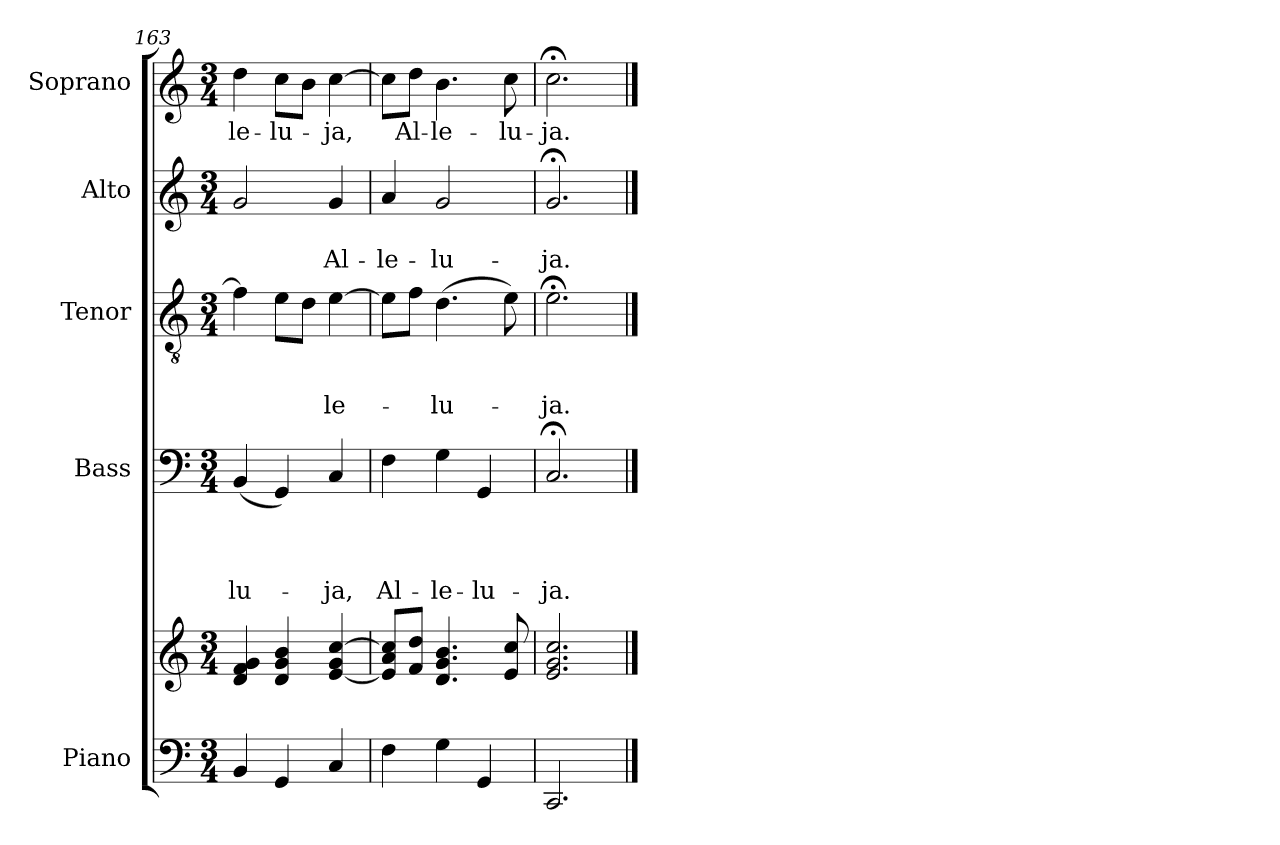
**kern	**kern	**kern	**text	**text	**text	**text	**kern	**text	**text	**text	**kern	**text	**text	**kern	**text
*part5	*part5	*part4	*part4	*part4	*part4	*part4	*part3	*part3	*part3	*part3	*part2	*part2	*part2	*part1	*part1
*staff6	*staff5	*staff4	*staff4	*staff4	*staff4	*staff4	*staff3	*staff3	*staff3	*staff3	*staff2	*staff2	*staff2	*staff1	*staff1
*I"Piano	*	*I"Bass	*	*	*	*	*I"Tenor	*	*	*	*I"Alto	*	*	*I"Soprano	*
*I'Pno	*	*	*	*	*	*	*	*	*	*	*	*	*	*	*
*clefF4	*clefG2	*clefF4	*	*	*	*	*clefGv2	*	*	*	*clefG2	*	*	*clefG2	*
*k[]	*k[]	*k[]	*	*	*	*	*k[]	*	*	*	*k[]	*	*	*k[]	*
*C:	*C:	*C:	*	*	*	*	*C:	*	*	*	*C:	*	*	*C:	*
*M3/4	*M3/4	*M3/4	*	*	*	*	*M3/4	*	*	*	*M3/4	*	*	*M3/4	*
=163	=163	=163	=163	=163	=163	=163	=163	=163	=163	=163	=163	=163	=163	=163	=163
4BB/	4d/ 4f/ 4g/	(4BB/	.	.	.	-lu-	4f\]	.	.	.	2g/	.	.	4dd\	-le-
4GG/	4d/ 4g/ 4b/	4GG/)	.	.	.	.	8e\L	.	.	.	.	.	.	8cc\L	-lu-
.	.	.	.	.	.	.	8d\J	.	.	.	.	.	.	8b\J	.
4C/	[4e/ 4g/ [4cc/	4C/	.	.	.	-ja,	[4e\	.	.	-le-	4g/	.	Al-	[4cc\	-ja,
=164	=164	=164	=164	=164	=164	=164	=164	=164	=164	=164	=164	=164	=164	=164	=164
4F\	8e/] 8a/ 8cc/]L	4F\	.	.	.	Al-	8e\L]	.	.	.	4a/	.	-le-	8cc\L]	.
.	8f/ 8dd/J	.	.	.	.	.	8f\J	.	.	.	.	.	.	8dd\J	Al-
4G\	4.d/ 4.g/ 4.b/	4G\	.	.	.	-le-	(4.d\	.	.	-lu-	2g/	.	-lu-	4.b\	-le-
4GG/	.	4GG/	.	.	.	-lu-	.	.	.	.	.	.	.	.	.
.	8e/ 8cc/	.	.	.	.	.	8e\)	.	.	.	.	.	.	8cc\	-lu-
=165	=165	=165	=165	=165	=165	=165	=165	=165	=165	=165	=165	=165	=165	=165	=165
2.CC/	2.e/ 2.g/ 2.cc/	2.C;</	.	.	.	-ja.	2.e;<\	.	.	-ja.	2.g;</	.	-ja.	2.cc;<\	-ja.
==	==	==	==	==	==	==	==	==	==	==	==	==	==	==	==
*-	*-	*-	*-	*-	*-	*-	*-	*-	*-	*-	*-	*-	*-	*-	*-
